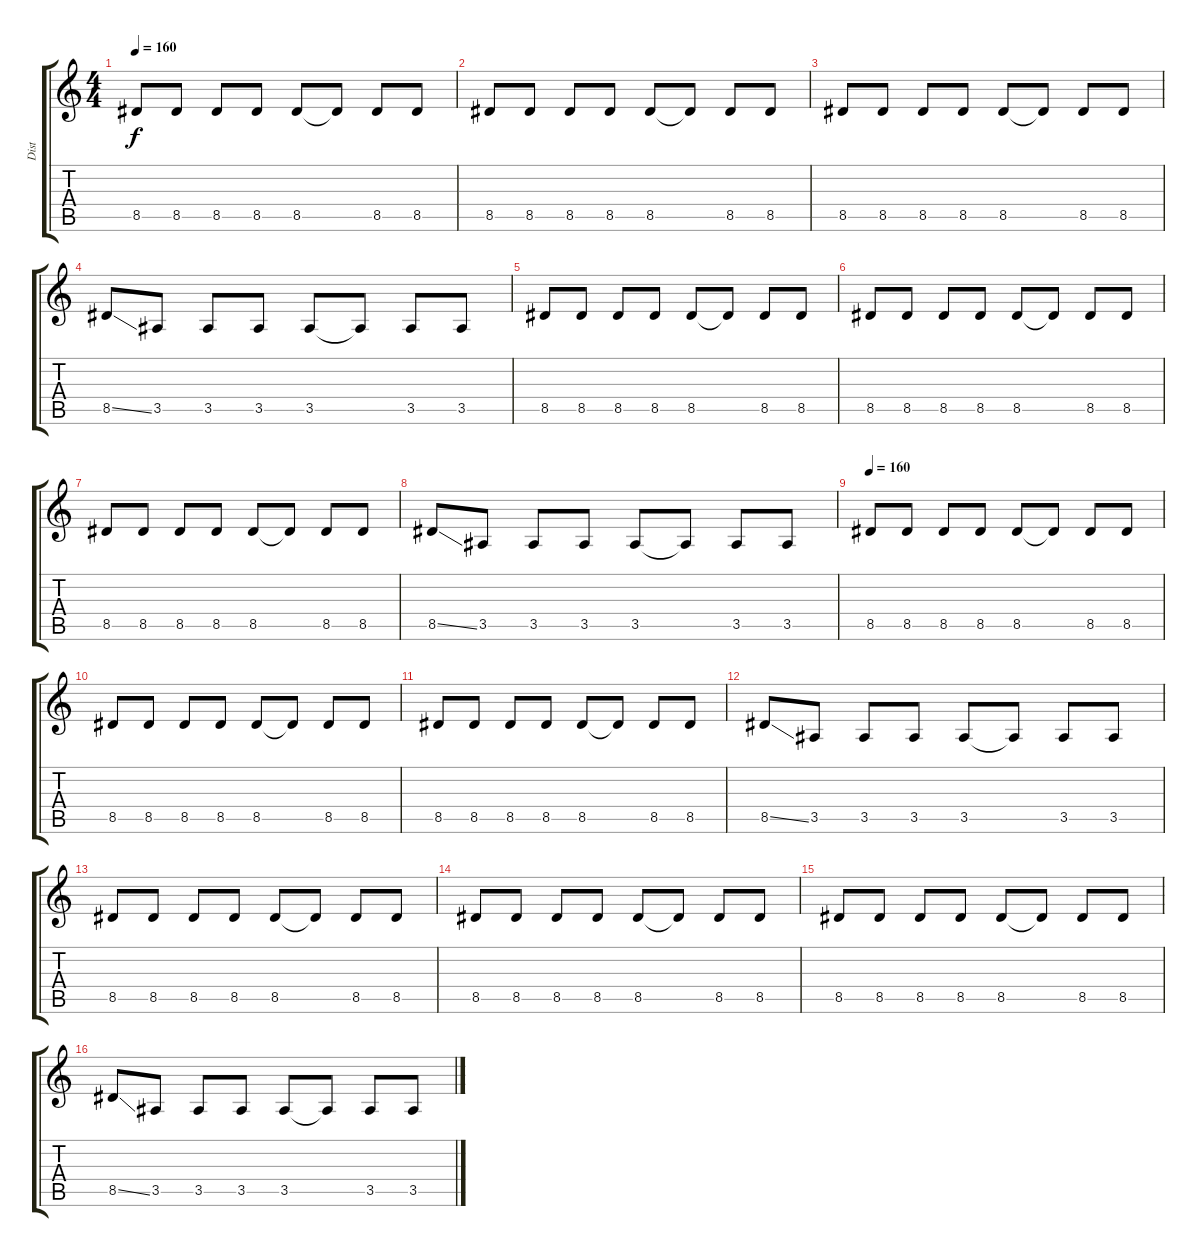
\track ("Dist" "Dist") {instrument overdrivenguitar}
\staff {score tabs}
\tuning (D4 A3 F3 C3 G2 C2) {hide}
\ts (4 4)
\tempo 160
\clef g2
\ks c
8.5.8{dy f volume 13 instrument distortionguitar} 8.5.8 8.5.8 8.5.8 8.5.8 8.5{t}.8 8.5.8 8.5.8 |
8.5.8 8.5.8 8.5.8 8.5.8 8.5.8 8.5{t}.8 8.5.8 8.5.8 |
8.5.8 8.5.8 8.5.8 8.5.8 8.5.8 8.5{t}.8 8.5.8 8.5.8 |
8.5{ss}.8 3.5.8 3.5.8 3.5.8 3.5.8 3.5{t}.8 3.5.8 3.5.8 |
8.5.8{volume 13 instrument distortionguitar} 8.5.8 8.5.8 8.5.8 8.5.8 8.5{t}.8 8.5.8 8.5.8 |
8.5.8 8.5.8 8.5.8 8.5.8 8.5.8 8.5{t}.8 8.5.8 8.5.8 |
8.5.8 8.5.8 8.5.8 8.5.8 8.5.8 8.5{t}.8 8.5.8 8.5.8 |
8.5{ss}.8 3.5.8 3.5.8 3.5.8 3.5.8 3.5{t}.8 3.5.8 3.5.8 |
\tempo 160
8.5.8{volume 13 instrument distortionguitar} 8.5.8 8.5.8 8.5.8 8.5.8 8.5{t}.8 8.5.8 8.5.8 |
8.5.8 8.5.8 8.5.8 8.5.8 8.5.8 8.5{t}.8 8.5.8 8.5.8 |
8.5.8 8.5.8 8.5.8 8.5.8 8.5.8 8.5{t}.8 8.5.8 8.5.8 |
8.5{ss}.8 3.5.8 3.5.8 3.5.8 3.5.8 3.5{t}.8 3.5.8 3.5.8 |
8.5.8{volume 13 instrument distortionguitar} 8.5.8 8.5.8 8.5.8 8.5.8 8.5{t}.8 8.5.8 8.5.8 |
8.5.8 8.5.8 8.5.8 8.5.8 8.5.8 8.5{t}.8 8.5.8 8.5.8 |
8.5.8 8.5.8 8.5.8 8.5.8 8.5.8 8.5{t}.8 8.5.8 8.5.8 |
8.5{ss}.8 3.5.8 3.5.8 3.5.8 3.5.8 3.5{t}.8 3.5.8 3.5.8
